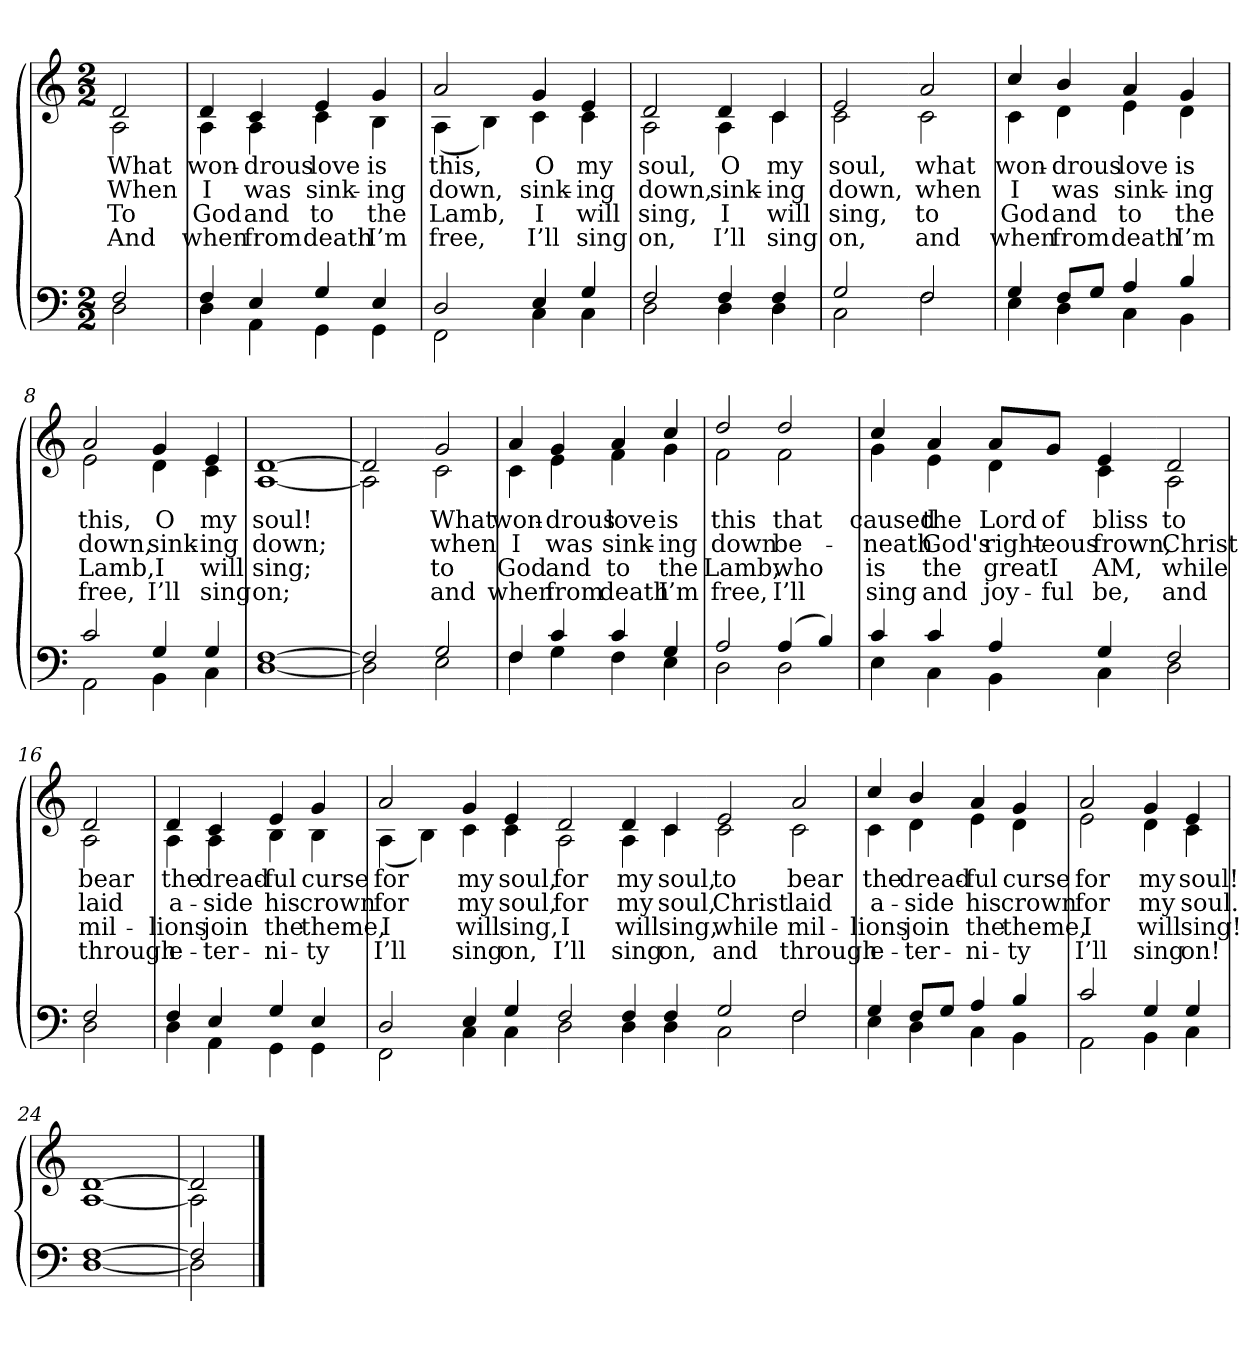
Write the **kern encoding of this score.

**kern	**kern	**text	**text	**text	**text
*part2	*part1	*part1	*part1	*part1	*part1
*staff2	*staff1	*staff1	*staff1	*staff1	*staff1
*clefF4	*clefG2	*	*	*	*
*k[]	*k[]	*	*	*	*
*M2/2	*M2/2	*	*	*	*
=1	=1	=1	=1	=1	=1
*^	*	*	*	*	*
!	!	!LO:TX:b:i:t=Verse	!	!	!	!
!	!	!	!LO:LY:b	!LO:LY:b	!LO:LY:b	!LO:LY:b
*	*	*^	*	*	*	*
2F/	2D\	2d/	2A\	What	When	To	And
=2	=2	=2	=2	=2	=2	=2	=2
!	!	!	!	!LO:LY:b	!LO:LY:b	!LO:LY:b	!LO:LY:b
4F/	4D\	4d/	4A\	won-	I	God	when
!	!	!	!	!LO:LY:b	!LO:LY:b	!LO:LY:b	!LO:LY:b
4E/	4AA\	4c/	4A\	-drous	was	and	from
!	!	!	!	!LO:LY:b	!LO:LY:b	!LO:LY:b	!LO:LY:b
4G/	4GG\	4e/	4c\	love	sink-	to	death
!	!	!	!	!LO:LY:b	!LO:LY:b	!LO:LY:b	!LO:LY:b
4E/	4GG\	4g/	4B\	is	-ing	the	I’m
=3	=3	=3	=3	=3	=3	=3	=3
!	!	!	!	!LO:LY:b	!LO:LY:b	!LO:LY:b	!LO:LY:b
2D/	2FF\	2a/	(<4A\	this,	down,	Lamb,	free,
.	.	.	4B\)	.	.	.	.
!	!	!	!	!LO:LY:b	!LO:LY:b	!LO:LY:b	!LO:LY:b
4E/	4C\	4g/	4c\	O	sink-	I	I’ll
!	!	!	!	!LO:LY:b	!LO:LY:b	!LO:LY:b	!LO:LY:b
4G/	4C\	4e/	4c\	my	-ing	will	sing
=4	=4	=4	=4	=4	=4	=4	=4
!	!	!	!	!LO:LY:b	!LO:LY:b	!LO:LY:b	!LO:LY:b
2F/	2D\	2d/	2A\	soul,	down,	sing,	on,
!	!	!	!	!LO:LY:b	!LO:LY:b	!LO:LY:b	!LO:LY:b
4F/	4D\	4d/	4A\	O	sink-	I	I’ll
!	!	!	!	!LO:LY:b	!LO:LY:b	!LO:LY:b	!LO:LY:b
4F/	4D\	4c/	4c\	my	-ing	will	sing
=5	=5	=5	=5	=5	=5	=5	=5
!	!	!	!	!LO:LY:b	!LO:LY:b	!LO:LY:b	!LO:LY:b
2G/	2C\	2e/	2c\	soul,	down,	sing,	on,
!!LO:LB:g=z	!!
=6-	=6-	=6-	=6-	=6-	=6-	=6-	=6-
!	!	!	!	!LO:LY:b	!LO:LY:b	!LO:LY:b	!LO:LY:b
2F/	2F\	2a/	2c\	what	when	to	and
=7	=7	=7	=7	=7	=7	=7	=7
!	!	!	!	!LO:LY:b	!LO:LY:b	!LO:LY:b	!LO:LY:b
4G/	4E\	4cc/	4c\	won-	I	God	when
!	!	!	!	!LO:LY:b	!LO:LY:b	!LO:LY:b	!LO:LY:b
8F/L	4D\	4b/	4d\	-drous	was	and	from
8G/J	.	.	.	.	.	.	.
!	!	!	!	!LO:LY:b	!LO:LY:b	!LO:LY:b	!LO:LY:b
4A/	4C\	4a/	4e\	love	sink-	to	death
!	!	!	!	!LO:LY:b	!LO:LY:b	!LO:LY:b	!LO:LY:b
4B/	4BB\	4g/	4d\	is	-ing	the	I’m
=8	=8	=8	=8	=8	=8	=8	=8
!	!	!	!	!LO:LY:b	!LO:LY:b	!LO:LY:b	!LO:LY:b
2c/	2AA\	2a/	2e\	this,	down,	Lamb,	free,
!	!	!	!	!LO:LY:b	!LO:LY:b	!LO:LY:b	!LO:LY:b
4G/	4BB\	4g/	4d\	O	sink-	I	I’ll
!	!	!	!	!LO:LY:b	!LO:LY:b	!LO:LY:b	!LO:LY:b
4G/	4C\	4e/	4c\	my	-ing	will	sing
=9	=9	=9	=9	=9	=9	=9	=9
!	!	!	!	!LO:LY:b	!LO:LY:b	!LO:LY:b	!LO:LY:b
[1F	[1D	[1d	[1A	soul!	down;	sing;	on;
=10	=10	=10	=10	=10	=10	=10	=10
2F/]	2D\]	2d/]	2A\]	.	.	.	.
!!LO:LB:g=z	!!
=11-	=11-	=11-	=11-	=11-	=11-	=11-	=11-
!	!	!	!	!LO:LY:b	!LO:LY:b	!LO:LY:b	!LO:LY:b
2G/	2E\	2g/	2c\	What	when	to	and
=12	=12	=12	=12	=12	=12	=12	=12
!	!	!	!	!LO:LY:b	!LO:LY:b	!LO:LY:b	!LO:LY:b
4F/	4F\	4a/	4c\	won-	I	God	when
!	!	!	!	!LO:LY:b	!LO:LY:b	!LO:LY:b	!LO:LY:b
4c/	4G\	4g/	4e\	-drous	was	and	from
!	!	!	!	!LO:LY:b	!LO:LY:b	!LO:LY:b	!LO:LY:b
4c/	4F\	4a/	4f\	love	sink-	to	death
!	!	!	!	!LO:LY:b	!LO:LY:b	!LO:LY:b	!LO:LY:b
4G/	4E\	4cc/	4g\	is	-ing	the	I’m
=13	=13	=13	=13	=13	=13	=13	=13
!	!	!	!	!LO:LY:b	!LO:LY:b	!LO:LY:b	!LO:LY:b
2A/	2D\	2dd/	2f\	this	down	Lamb,	free,
!	!	!	!	!LO:LY:b	!LO:LY:b	!LO:LY:b	!LO:LY:b
(>4A/	2D\	2dd/	2f\	that	be-	who	I’ll
4B/)	.	.	.	.	.	.	.
=14	=14	=14	=14	=14	=14	=14	=14
!	!	!	!	!LO:LY:b	!LO:LY:b	!LO:LY:b	!LO:LY:b
4c/	4E\	4cc/	4g\	caused	-neath	is	sing
!	!	!	!	!LO:LY:b	!LO:LY:b	!LO:LY:b	!LO:LY:b
4c/	4C\	4a/	4e\	the	God's	the	and
!	!	!	!	!LO:LY:b	!LO:LY:b	!LO:LY:b	!LO:LY:b
4A/	4BB\	8a/L	4d\	Lord	right-	great	joy-
!	!	!	!	!LO:LY:b	!LO:LY:b	!LO:LY:b	!LO:LY:b
.	.	8g/J	.	of	-eous	I	-ful
!	!	!	!	!LO:LY:b	!LO:LY:b	!LO:LY:b	!LO:LY:b
4G/	4C\	4e/	4c\	bliss	frown,	AM,	be,
!!LO:LB:g=z	!!
=15-	=15-	=15-	=15-	=15-	=15-	=15-	=15-
!	!	!	!	!LO:LY:b	!LO:LY:b	!LO:LY:b	!LO:LY:b
2F/	2D\	2d/	2A\	to	Christ	while	and
=16	=16	=16	=16	=16	=16	=16	=16
!	!	!	!	!LO:LY:b	!LO:LY:b	!LO:LY:b	!LO:LY:b
2F/	2D\	2d/	2A\	bear	laid	mil-	through
=17	=17	=17	=17	=17	=17	=17	=17
!	!	!	!	!LO:LY:b	!LO:LY:b	!LO:LY:b	!LO:LY:b
4F/	4D\	4d/	4A\	the	a-	-lions	e-
!	!	!	!	!LO:LY:b	!LO:LY:b	!LO:LY:b	!LO:LY:b
4E/	4AA\	4c/	4A\	dread-	-side	join	-ter-
!	!	!	!	!LO:LY:b	!LO:LY:b	!LO:LY:b	!LO:LY:b
4G/	4GG\	4e/	4B\	-ful	his	the	-ni-
!	!	!	!	!LO:LY:b	!LO:LY:b	!LO:LY:b	!LO:LY:b
4E/	4GG\	4g/	4B\	curse	crown	theme,	-ty
=18	=18	=18	=18	=18	=18	=18	=18
!	!	!	!	!LO:LY:b	!LO:LY:b	!LO:LY:b	!LO:LY:b
2D/	2FF\	2a/	(<4A\	for	for	I	I’ll
.	.	.	4B\)	.	.	.	.
!	!	!	!	!LO:LY:b	!LO:LY:b	!LO:LY:b	!LO:LY:b
4E/	4C\	4g/	4c\	my	my	will	sing
!	!	!	!	!LO:LY:b	!LO:LY:b	!LO:LY:b	!LO:LY:b
4G/	4C\	4e/	4c\	soul,	soul,	sing,	on,
=19-	=19-	=19-	=19-	=19-	=19-	=19-	=19-
!	!	!	!	!LO:LY:b	!LO:LY:b	!LO:LY:b	!LO:LY:b
2F/	2D\	2d/	2A\	for	for	I	I’ll
!	!	!	!	!LO:LY:b	!LO:LY:b	!LO:LY:b	!LO:LY:b
4F/	4D\	4d/	4A\	my	my	will	sing
!	!	!	!	!LO:LY:b	!LO:LY:b	!LO:LY:b	!LO:LY:b
4F/	4D\	4c/	4c\	soul,	soul,	sing,	on,
!!LO:LB:g=z	!!
=20-	=20-	=20-	=20-	=20-	=20-	=20-	=20-
!	!	!	!	!LO:LY:b	!LO:LY:b	!LO:LY:b	!LO:LY:b
2G/	2C\	2e/	2c\	to	Christ	while	and
=21-	=21-	=21-	=21-	=21-	=21-	=21-	=21-
!	!	!	!	!LO:LY:b	!LO:LY:b	!LO:LY:b	!LO:LY:b
2F/	2F\	2a/	2c\	bear	laid	mil-	through
=22	=22	=22	=22	=22	=22	=22	=22
!	!	!	!	!LO:LY:b	!LO:LY:b	!LO:LY:b	!LO:LY:b
4G/	4E\	4cc/	4c\	the	a-	-lions	e-
!	!	!	!	!LO:LY:b	!LO:LY:b	!LO:LY:b	!LO:LY:b
8F/L	4D\	4b/	4d\	dread-	-side	join	-ter-
8G/J	.	.	.	.	.	.	.
!	!	!	!	!LO:LY:b	!LO:LY:b	!LO:LY:b	!LO:LY:b
4A/	4C\	4a/	4e\	-ful	his	the	-ni-
!	!	!	!	!LO:LY:b	!LO:LY:b	!LO:LY:b	!LO:LY:b
4B/	4BB\	4g/	4d\	curse	crown	theme,	-ty
=23	=23	=23	=23	=23	=23	=23	=23
!	!	!	!	!LO:LY:b	!LO:LY:b	!LO:LY:b	!LO:LY:b
2c/	2AA\	2a/	2e\	for	for	I	I’ll
!	!	!	!	!LO:LY:b	!LO:LY:b	!LO:LY:b	!LO:LY:b
4G/	4BB\	4g/	4d\	my	my	will	sing
!	!	!	!	!LO:LY:b	!LO:LY:b	!LO:LY:b	!LO:LY:b
4G/	4C\	4e/	4c\	soul!	soul.	sing!	on!
=24	=24	=24	=24	=24	=24	=24	=24
[1F	[1D	[1d	[1A	.	.	.	.
=25	=25	=25	=25	=25	=25	=25	=25
2F/]	2D\]	2d/]	2A\]	.	.	.	.
*v	*v	*	*	*	*	*	*
*	*v	*v	*	*	*	*
==	==	==	==	==	==
*-	*-	*-	*-	*-	*-
